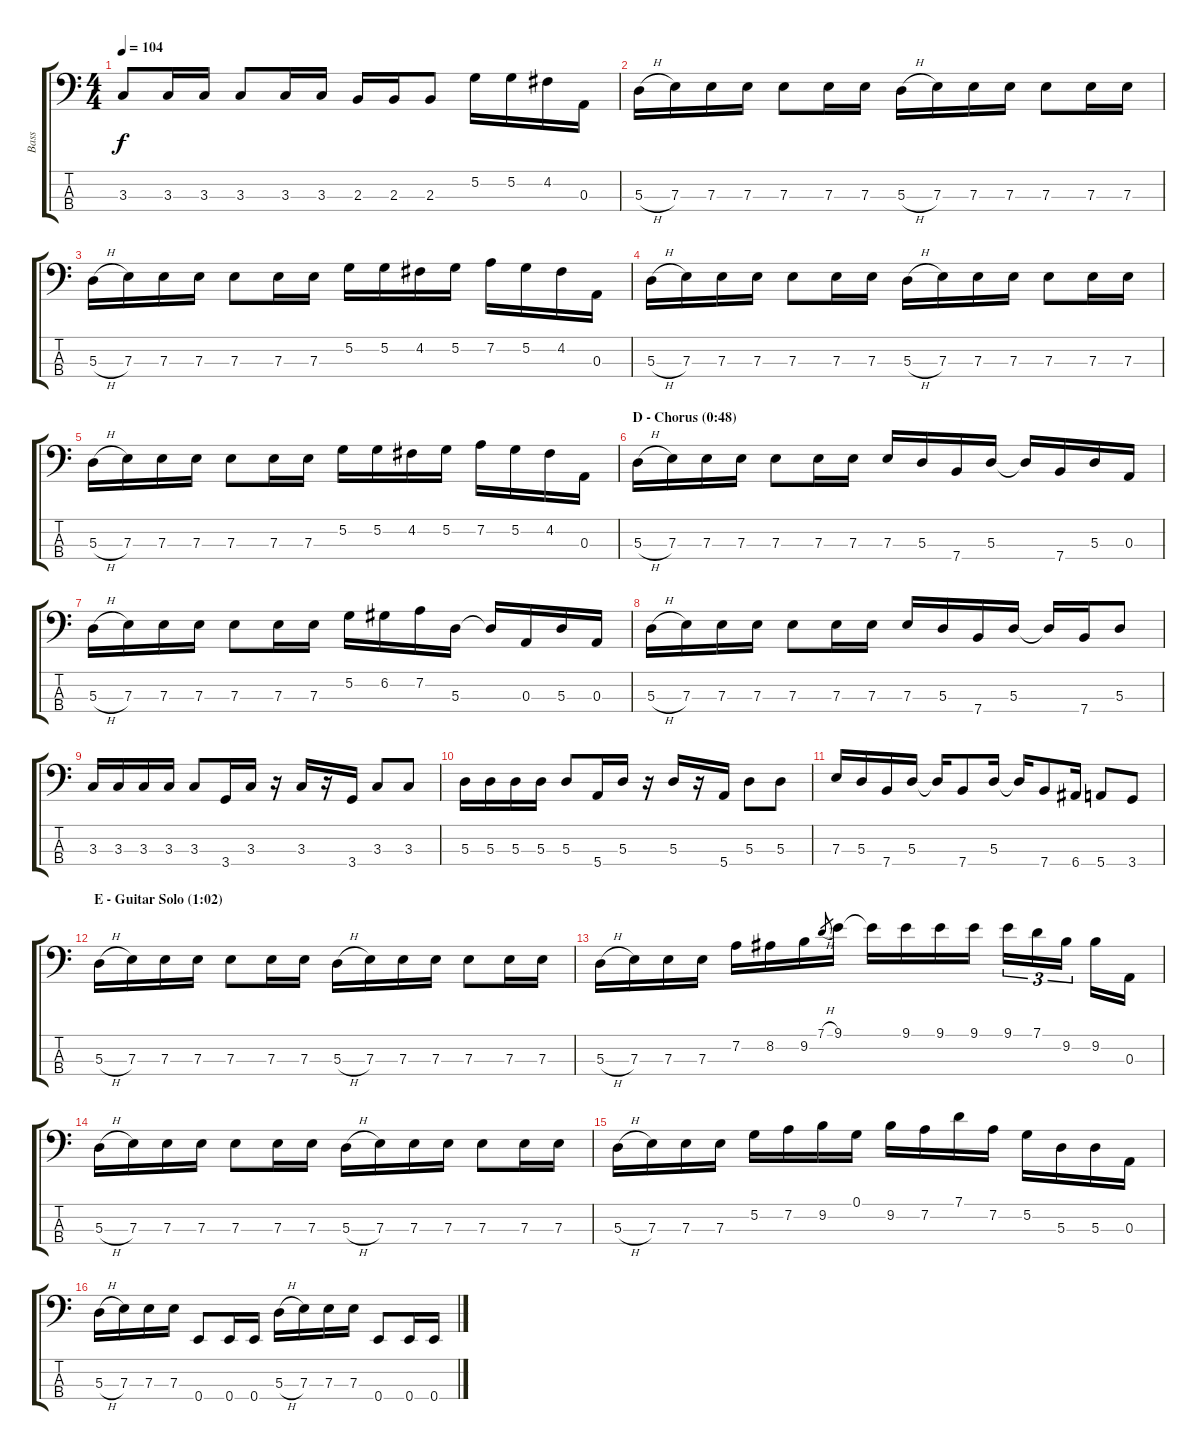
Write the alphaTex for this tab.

\track ("Bass" "Bass") {instrument electricbasspick}
\staff {score tabs}
\tuning (G2 D2 A1 E1) {hide}
\ts (4 4)
\tempo 104
\clef f4
\ks c
3.3.8{dy f} 3.3.16 3.3.16 3.3.8 3.3.16 3.3.16 2.3.16 2.3.16 2.3.8 5.2.16 5.2.16 4.2.16 0.3.16 |
5.3{h}.16 7.3.16 7.3.16 7.3.16 7.3.8 7.3.16 7.3.16 5.3{h}.16 7.3.16 7.3.16 7.3.16 7.3.8 7.3.16 7.3.16 |
5.3{h}.16 7.3.16 7.3.16 7.3.16 7.3.8 7.3.16 7.3.16 5.2.16 5.2.16 4.2.16 5.2.16 7.2.16 5.2.16 4.2.16 0.3.16 |
5.3{h}.16 7.3.16 7.3.16 7.3.16 7.3.8 7.3.16 7.3.16 5.3{h}.16 7.3.16 7.3.16 7.3.16 7.3.8 7.3.16 7.3.16 |
5.3{h}.16 7.3.16 7.3.16 7.3.16 7.3.8 7.3.16 7.3.16 5.2.16 5.2.16 4.2.16 5.2.16 7.2.16 5.2.16 4.2.16 0.3.16 |
\section ("" "D - Chorus (0:48)")
5.3{h}.16 7.3.16 7.3.16 7.3.16 7.3.8 7.3.16 7.3.16 7.3.16 5.3.16 7.4.16 5.3.16 5.3{t}.16 7.4.16 5.3.16 0.3.16 |
5.3{h}.16 7.3.16 7.3.16 7.3.16 7.3.8 7.3.16 7.3.16 5.2.16 6.2.16 7.2.16 5.3.16 5.3{t}.16 0.3.16 5.3.16 0.3.16 |
5.3{h}.16 7.3.16 7.3.16 7.3.16 7.3.8 7.3.16 7.3.16 7.3.16 5.3.16 7.4.16 5.3.16 5.3{t}.16 7.4.16 5.3.8 |
3.3.16 3.3.16 3.3.16 3.3.16 3.3.8 3.4.16 3.3.16 r.16 3.3.16 r.16 3.4.16 3.3.8 3.3.8 |
5.3.16 5.3.16 5.3.16 5.3.16 5.3.8 5.4.16 5.3.16 r.16 5.3.16 r.16 5.4.16 5.3.8 5.3.8 |
7.3.16 5.3.16 7.4.16 5.3.16 5.3{t}.16 7.4.8 5.3.16 5.3{t}.16 7.4.8 6.4.16 5.4.8 3.4.8 |
\section ("" "E - Guitar Solo (1:02)")
5.3{h}.16 7.3.16 7.3.16 7.3.16 7.3.8 7.3.16 7.3.16 5.3{h}.16 7.3.16 7.3.16 7.3.16 7.3.8 7.3.16 7.3.16 |
5.3{h}.16 7.3.16 7.3.16 7.3.16 7.2.16 8.2.16 9.2.16 7.1{h}.8{gr} 9.1.16 9.1{t}.16 9.1.16 9.1.16 9.1.16 9.1.16{tu (3 2)} 7.1.16{tu (3 2)} 9.2.16{tu (3 2)} 9.2.16 0.3.16 |
5.3{h}.16 7.3.16 7.3.16 7.3.16 7.3.8 7.3.16 7.3.16 5.3{h}.16 7.3.16 7.3.16 7.3.16 7.3.8 7.3.16 7.3.16 |
5.3{h}.16 7.3.16 7.3.16 7.3.16 5.2.16 7.2.16 9.2.16 0.1.16 9.2.16 7.2.16 7.1.16 7.2.16 5.2.16 5.3.16 5.3.16 0.3.16 |
5.3{h}.16 7.3.16 7.3.16 7.3.16 0.4.8 0.4.16 0.4.16 5.3{h}.16 7.3.16 7.3.16 7.3.16 0.4.8 0.4.16 0.4.16
